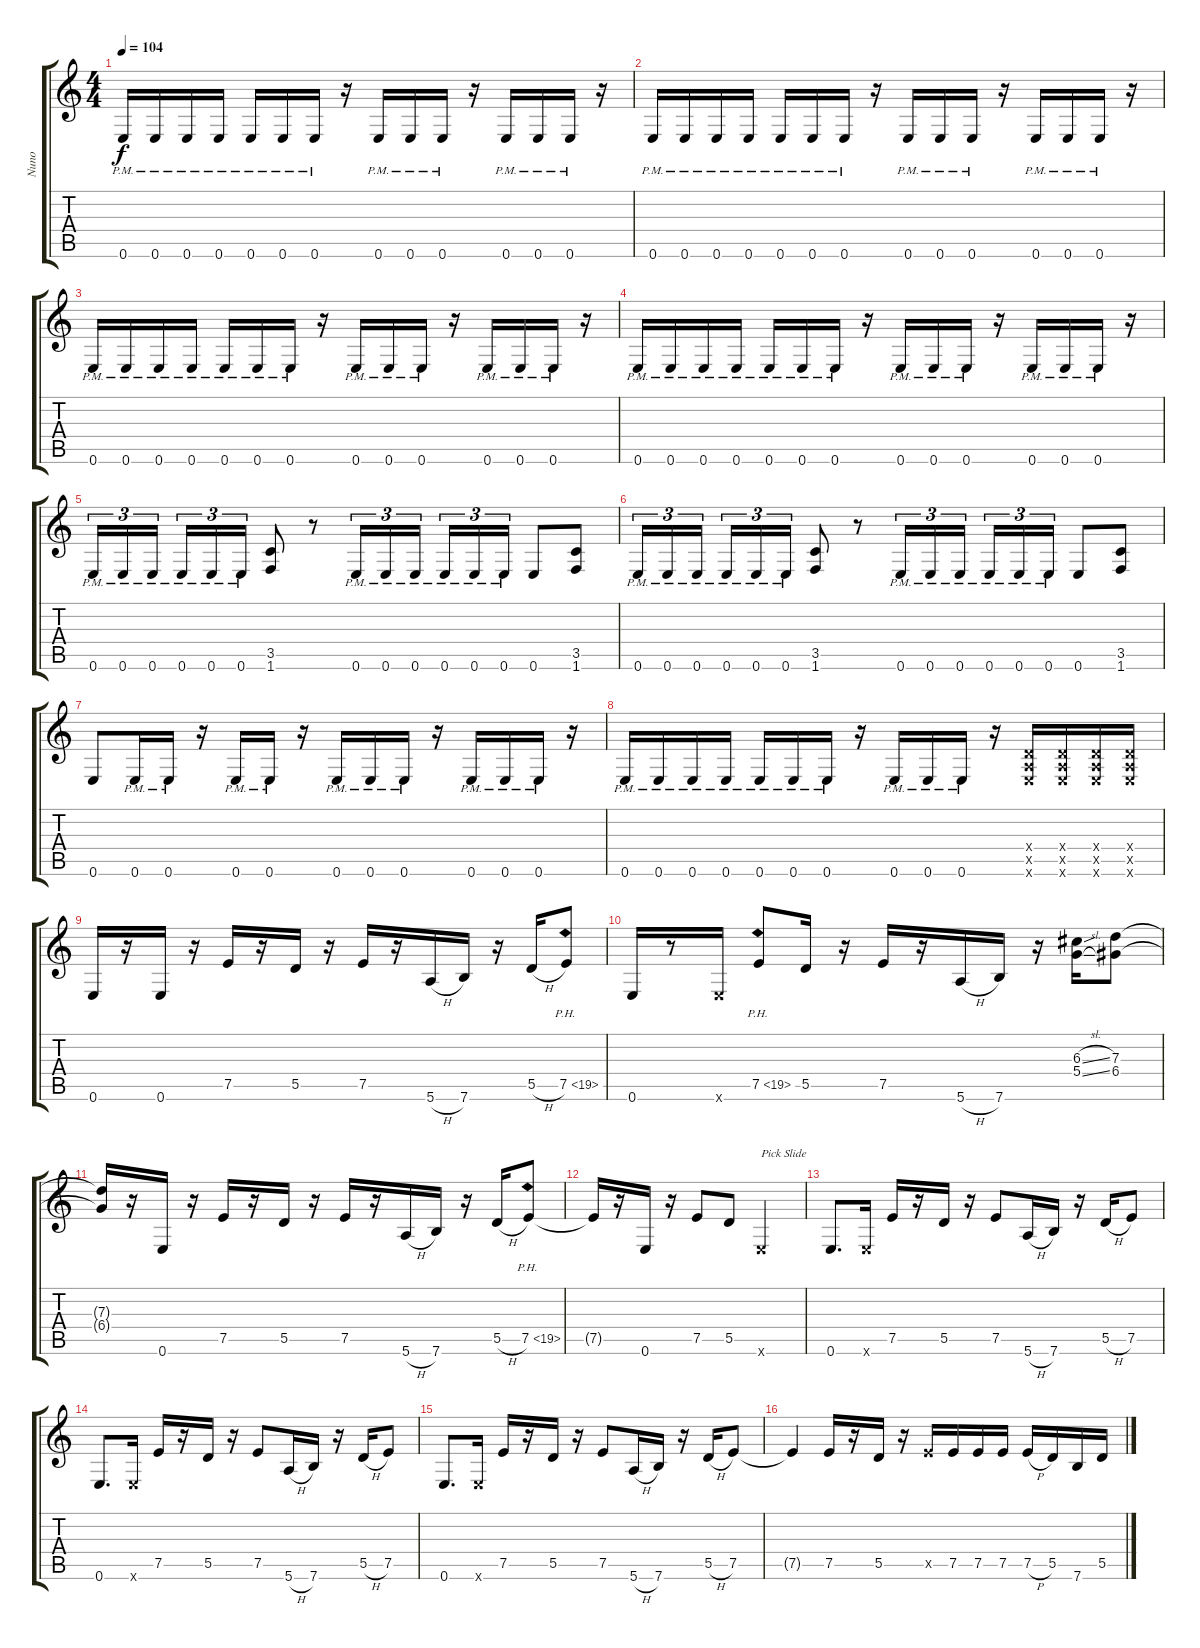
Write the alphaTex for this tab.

\track ("Nuno" "Nuno") {instrument distortionguitar}
\staff {score tabs}
\tuning (E4 B3 G3 D3 A2 E2) {hide}
\ts (4 4)
\tempo 104
\clef g2
\ks c
0.6{pm}.16{dy f instrument distortionguitar} 0.6{pm}.16 0.6{pm}.16 0.6{pm}.16 0.6{pm}.16 0.6{pm}.16 0.6{pm}.16 r.16 0.6{pm}.16 0.6{pm}.16 0.6{pm}.16 r.16 0.6{pm}.16 0.6{pm}.16 0.6{pm}.16 r.16 |
0.6{pm}.16 0.6{pm}.16 0.6{pm}.16 0.6{pm}.16 0.6{pm}.16 0.6{pm}.16 0.6{pm}.16 r.16 0.6{pm}.16 0.6{pm}.16 0.6{pm}.16 r.16 0.6{pm}.16 0.6{pm}.16 0.6{pm}.16 r.16 |
0.6{pm}.16 0.6{pm}.16 0.6{pm}.16 0.6{pm}.16 0.6{pm}.16 0.6{pm}.16 0.6{pm}.16 r.16 0.6{pm}.16 0.6{pm}.16 0.6{pm}.16 r.16 0.6{pm}.16 0.6{pm}.16 0.6{pm}.16 r.16 |
0.6{pm}.16 0.6{pm}.16 0.6{pm}.16 0.6{pm}.16 0.6{pm}.16 0.6{pm}.16 0.6{pm}.16 r.16 0.6{pm}.16 0.6{pm}.16 0.6{pm}.16 r.16 0.6{pm}.16 0.6{pm}.16 0.6{pm}.16 r.16 |
0.6{pm}.16{tu (3 2)} 0.6{pm}.16{tu (3 2)} 0.6{pm}.16{tu (3 2) beam splitsecondary} 0.6{pm}.16{tu (3 2)} 0.6{pm}.16{tu (3 2)} 0.6{pm}.16{tu (3 2)} (3.5 1.6).8 r.8 0.6{pm}.16{tu (3 2)} 0.6{pm}.16{tu (3 2)} 0.6{pm}.16{tu (3 2) beam splitsecondary} 0.6{pm}.16{tu (3 2)} 0.6{pm}.16{tu (3 2)} 0.6{pm}.16{tu (3 2)} 0.6.8 (3.5 1.6).8 |
0.6{pm}.16{tu (3 2)} 0.6{pm}.16{tu (3 2)} 0.6{pm}.16{tu (3 2) beam splitsecondary} 0.6{pm}.16{tu (3 2)} 0.6{pm}.16{tu (3 2)} 0.6{pm}.16{tu (3 2)} (3.5 1.6).8 r.8 0.6{pm}.16{tu (3 2)} 0.6{pm}.16{tu (3 2)} 0.6{pm}.16{tu (3 2) beam splitsecondary} 0.6{pm}.16{tu (3 2)} 0.6{pm}.16{tu (3 2)} 0.6{pm}.16{tu (3 2)} 0.6.8 (3.5 1.6).8 |
0.6.8 0.6{pm}.16 0.6{pm}.16 r.16 0.6{pm}.16 0.6{pm}.16 r.16 0.6{pm}.16 0.6{pm}.16 0.6{pm}.16 r.16 0.6{pm}.16 0.6{pm}.16 0.6{pm}.16 r.16 |
0.6{pm}.16 0.6{pm}.16 0.6{pm}.16 0.6{pm}.16 0.6{pm}.16 0.6{pm}.16 0.6{pm}.16 r.16 0.6{pm}.16 0.6{pm}.16 0.6{pm}.16 r.16 (0.4{x} 0.5{x} 0.6{x}).16 (0.4{x} 0.5{x} 0.6{x}).16 (0.4{x} 0.5{x} 0.6{x}).16 (0.4{x} 0.5{x} 0.6{x}).16 |
0.6.16 r.16 0.6.16 r.16 7.5.16 r.16 5.5.16 r.16 7.5.16 r.16 5.6{h}.16 7.6.16 r.16 5.5{h}.16 7.5{ph 12}.8 |
0.6.16 r.8 0.6{x}.16 7.5{ph 12}.8 5.5.16 r.16 7.5.16 r.16 5.6{h}.16 7.6.16 r.16 (6.3{sl} 5.4{sl}).16 (7.3 6.4).8 |
(7.3{t} 6.4{t}).16 r.16 0.6.16 r.16 7.5.16 r.16 5.5.16 r.16 7.5.16 r.16 5.6{h}.16 7.6.16 r.16 5.5{h}.16 7.5{ph 12}.8 |
7.5{t}.16 r.16 0.6.16 r.16 7.5.8 5.5.8 0.6{x}.2{txt "Pick Slide"} |
0.6.8{d} 0.6{x}.16 7.5.16 r.16 5.5.16 r.16 7.5.8 5.6{h}.16 7.6.16 r.16 5.5{h}.16 7.5.8 |
0.6.8{d} 0.6{x}.16 7.5.16 r.16 5.5.16 r.16 7.5.8 5.6{h}.16 7.6.16 r.16 5.5{h}.16 7.5.8 |
0.6.8{d} 0.6{x}.16 7.5.16 r.16 5.5.16 r.16 7.5.8 5.6{h}.16 7.6.16 r.16 5.5{h}.16 7.5.8 |
7.5{t}.4 7.5.16 r.16 5.5.16 r.16 7.5{x}.16 7.5.16 7.5.16 7.5.16 7.5{h}.16 5.5.16 7.6.16 5.5.16
